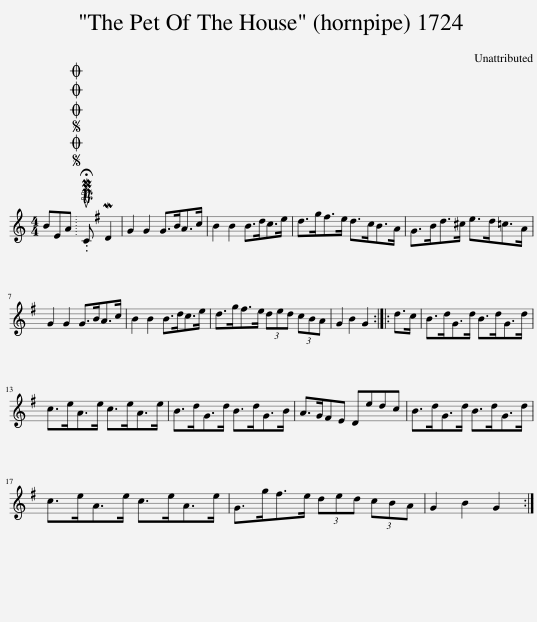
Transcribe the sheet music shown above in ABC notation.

X:1
L:1/8
M:4/4
I:linebreak $
K:C
V:1 treble
V:1
 BEA |SOSOOO .!fermata!PMTuC MD2 | G2 G2 G>BA>c | B2 B2 B>dc>e | d>g^f>e d>cB>A | %5
 G>Bd>^c e>d=c>A |$ G2 G2 G>BA>c | B2 B2 B>dc>e | d>g^f>e (3ded (3cBA | G2 B2 G2 :: %10
 d>c | B>dG>d B>dG>d |$ c>eA>e c>eA>e | B>dG>d B>dG>B | A>G^FE Dedc | %15
 B>dG>d B>dG>d |$ c>eA>e c>eA>e | G>g^f>e (3ded (3cBA | G2 B2 G2 :| %19
